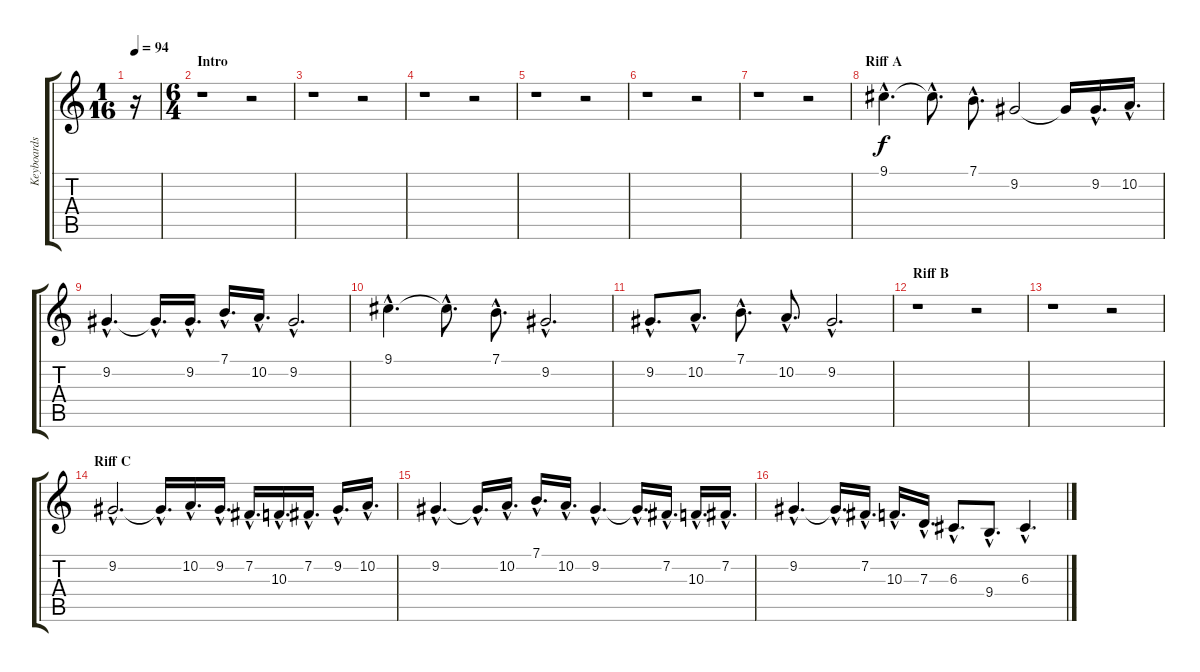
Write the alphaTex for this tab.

\track ("Keyboards 2" "Keyboards ") {instrument englishhorn}
\staff {score tabs}
\tuning (E4 B3 G3 D3 A2 E2) {hide}
\ts (1 16)
\tempo 94
\clef g2
\ks c
r.16{dy f instrument englishhorn} |
\ts (6 4)
\section ("" "Intro")
r.1 r.2 |
r.1 r.2 |
r.1 r.2 |
r.1 r.2 |
r.1 r.2 |
r.1 r.2 |
\section ("" "Riff A")
9.1{hac}.4{d} 9.1{hac t}.8{d} 7.1{hac}.8{d} 9.2.2 9.2{t}.16 9.2{hac}.16{d} 10.2{hac}.16{d} |
9.2{hac}.4{d} 9.2{hac t}.16{d} 9.2{hac}.16{d} 7.1{hac}.16{d} 10.2{hac}.16{d} 9.2{hac}.2{d} |
9.1{hac}.4{d} 9.1{hac t}.8{d} 7.1{hac}.8{d} 9.2{hac}.2{d} |
9.2{hac}.8{d} 10.2{hac}.8{d} 7.1{hac}.8{d} 10.2{hac}.8{d} 9.2{hac}.2{d} |
\section ("" "Riff B")
r.1 r.2 |
r.1 r.2 |
\section ("" "Riff C")
9.2{hac}.2{d} 9.2{hac t}.16{d} 10.2{hac}.16{d} 9.2{hac}.16{d} 7.2{hac}.16{d} 10.3{hac}.16{d} 7.2{hac}.16{d} 9.2{hac}.16{d} 10.2{hac}.16{d} |
9.2{hac}.4{d} 9.2{hac t}.16{d} 10.2{hac}.16{d} 7.1{hac}.16{d} 10.2{hac}.16{d} 9.2{hac}.4{d} 9.2{hac t}.16{d} 7.2{hac}.16{d} 10.3{hac}.16{d} 7.2{hac}.16{d} |
9.2{hac}.4{d} 9.2{hac t}.16{d} 7.2{hac}.16{d} 10.3{hac}.16{d} 7.3{hac}.16{d} 6.3{hac}.8{d} 9.4{hac}.8{d} 6.3{hac}.4{d}
